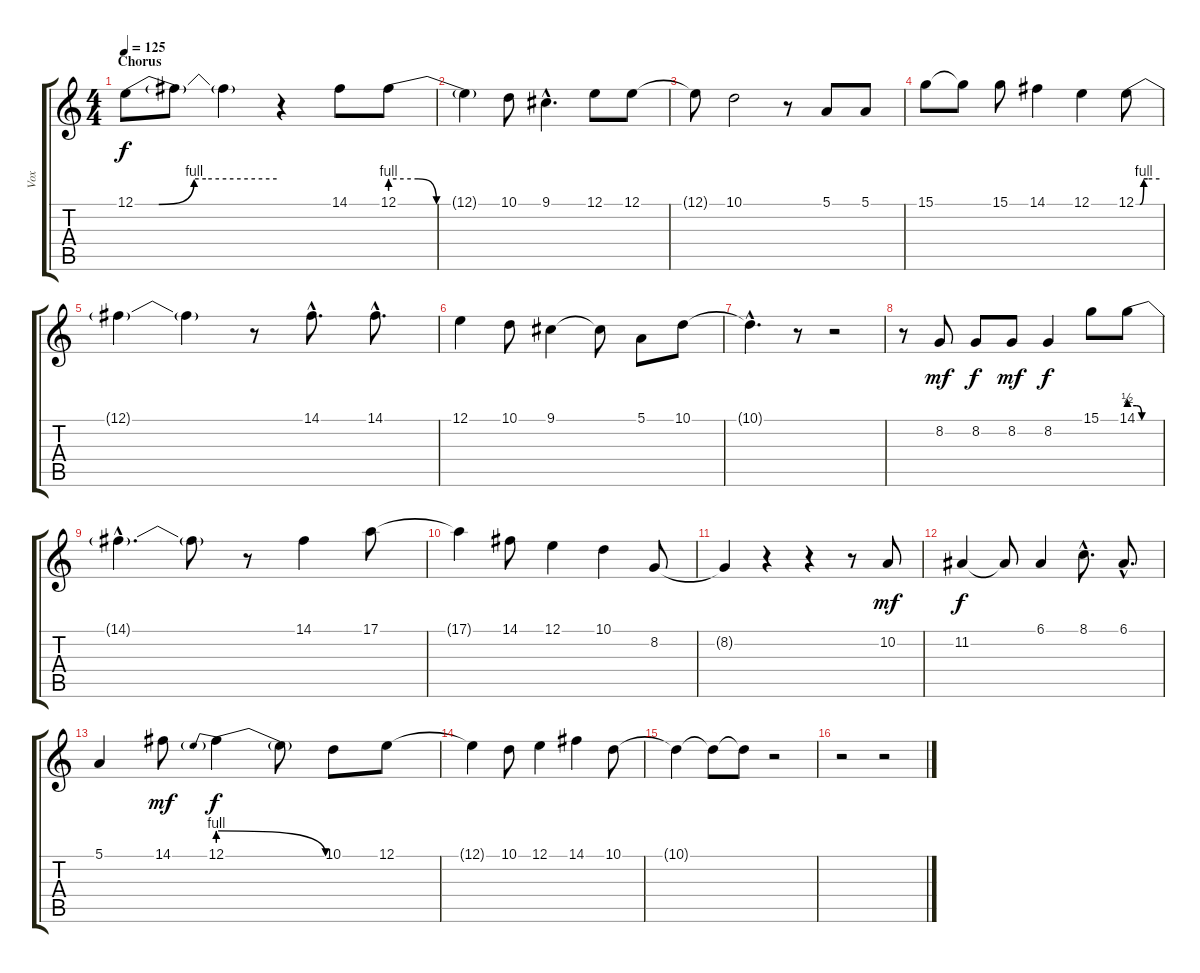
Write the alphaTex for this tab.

\track ("Vox" "Vox") {instrument sopranosax}
\staff {score tabs}
\tuning (E4 B3 G3 D3 A2 E2) {hide}
\ts (4 4)
\section ("" "Chorus")
\tempo 125
\clef g2
\ks c
12.1{be (custom 0 0 10 0 25 4 30 4 60 4)}.8{dy f} 12.1{t}.8 12.1{t}.4 r.4 14.1.8 12.1{be (custom 0 4 15 4 25 0 30 0 45 0 60 0)}.8 |
12.1{t}.4 10.1.8 9.1{hac}.4{d} 12.1.8 12.1.8 |
12.1{t}.8 10.1.2 r.8 5.1.8 5.1.8 |
15.1.8 15.1{t}.8 15.1.8 14.1.4 12.1.4 12.1{be (custom 0 0 10 0 20 4 30 4 60 4)}.8 |
12.1{t}.4 12.1{t}.4 r.8 14.1{hac}.8{d} 14.1{hac}.8{d} |
12.1.4 10.1.8 9.1.4 9.1{t}.8 5.1.8 10.1.8 |
10.1{hac t}.4{d} r.8 r.2 |
r.8 8.2.8{dy mf} 8.2.8{dy f} 8.2.8{dy mf} 8.2.4{dy f} 15.1.8 14.1{be (custom 0 2 15 2 25 0 40 0 60 0)}.8 |
14.1{hac t}.4{d} 14.1{t}.8 r.8 14.1.4 17.1.8 |
17.1{t}.4 14.1.8 12.1.4 10.1.4 8.2.8 |
8.2{t}.4 r.4 r.4 r.8 10.2.8{dy mf} |
11.2.4{dy f} 11.2{t}.8 6.1.4 8.1{hac}.8{d} 6.1{hac}.8{d} |
5.1.4 14.1.8{dy mf} 12.1{be (prebendrelease 0 4 60 0)}.4{dy f} 12.1{t}.8 10.1.8 12.1.8 |
12.1{t}.4 10.1.8 12.1.4 14.1.4 10.1.8 |
10.1{t}.4 10.1{t}.8 10.1{t}.8 r.2 |
r.2 r.2
